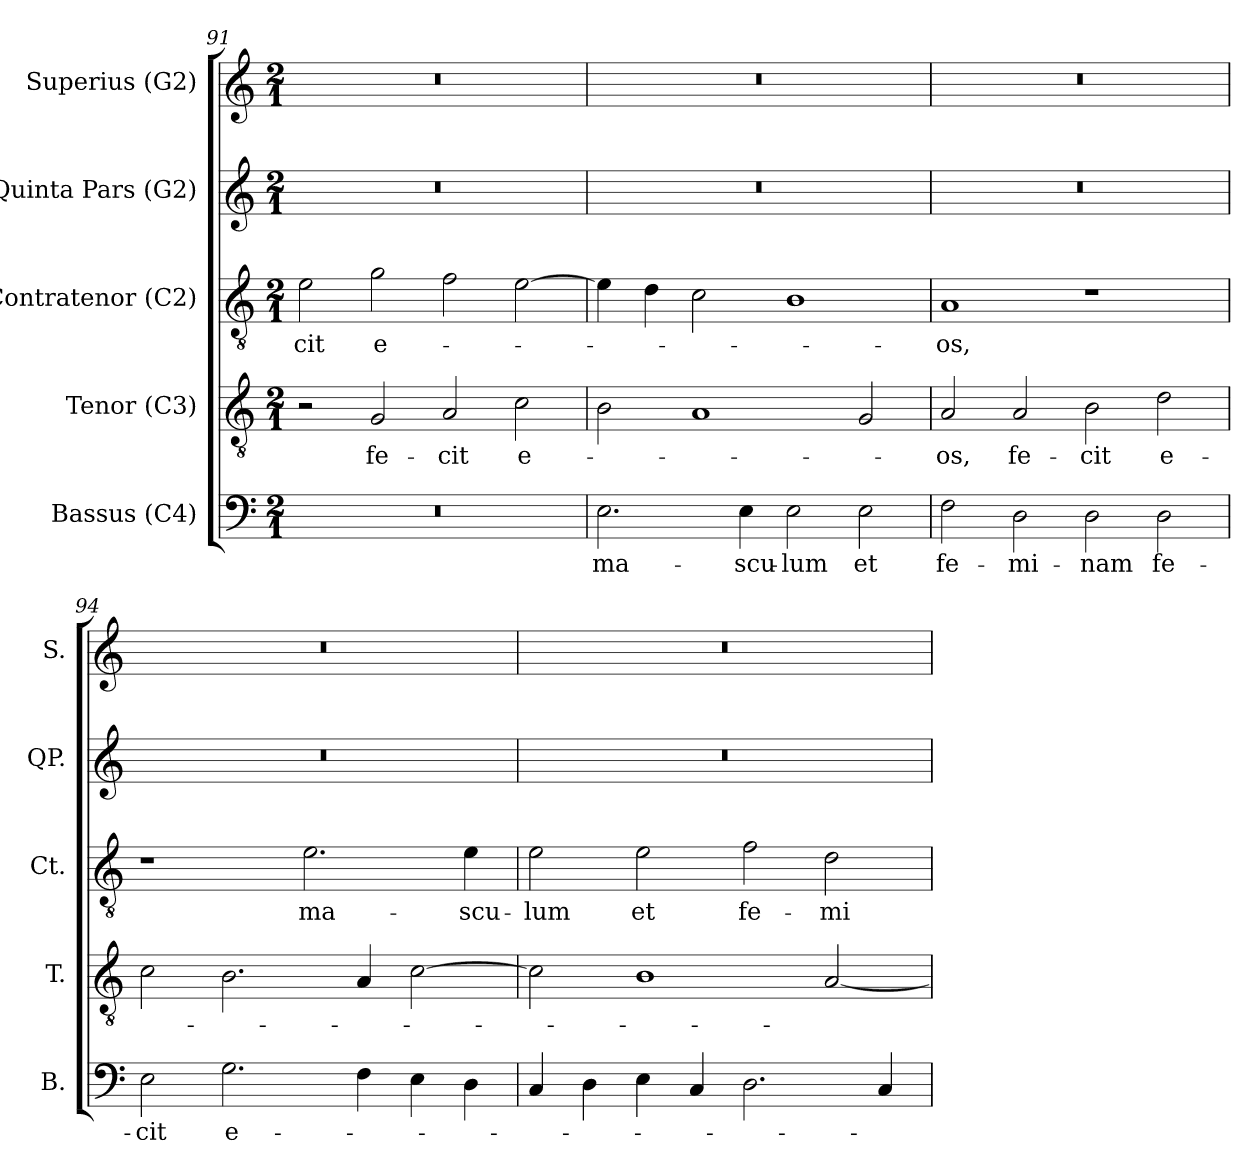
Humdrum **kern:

**kern	**text	**kern	**text	**kern	**text	**kern	**kern
*part5	*part5	*part4	*part4	*part3	*part3	*part2	*part1
*staff5	*staff5	*staff4	*staff4	*staff3	*staff3	*staff2	*staff1
*I"Bassus (C4)	*	*I"Tenor (C3)	*	*I"Contratenor (C2)	*	*I"Quinta Pars (G2)	*I"Superius (G2)
*I'B.	*	*I'T.	*	*I'Ct.	*	*I'QP.	*I'S.
!!LO:LB:g=z
*clefF4	*	*clefGv2	*	*clefGv2	*	*clefG2	*clefG2
*	*	*ITrd7c12	*	*ITrd7c12	*	*ITrd7c12	*
*k[]	*	*k[]	*	*k[]	*	*k[]	*k[]
*C:	*	*C:	*	*C:	*	*C:	*C:
*M2/1	*	*M2/1	*	*M2/1	*	*M2/1	*M2/1
=91	=91	=91	=91	=91	=91	=91	=91
!LO:N:vis=1	!	!	!	!	!	!	!
!	!	!	!	!	!LO:LY:b:color=#000000	!LO:N:vis=1	!LO:N:vis=1
0r	.	2r	.	2Ei\	-cit	0r	0r
!	!	!	!LO:LY:b:color=#000000	!	!	!	!
!	!	!	!	!	!LO:LY:b:color=#000000	!	!
.	.	2GGi/	fe-	2Gi\	e-	.	.
!	!	!	!LO:LY:b:color=#000000	!	!	!	!
.	.	2AAi/	-cit	2Fi\	.	.	.
!	!	!	!LO:LY:b:color=#000000	!	!	!	!
.	.	2Ci\	e-	[2Ei\	.	.	.
=92	=92	=92	=92	=92	=92	=92	=92
!	!LO:LY:b:color=#000000	!	!	!	!	!LO:N:vis=1	!LO:N:vis=1
2.Ei\	ma-	2BBi\	.	4Ei\]	.	0r	0r
.	.	.	.	4Di\	.	.	.
.	.	1AAi	.	2Ci\	.	.	.
!	!LO:LY:b:color=#000000	!	!	!	!	!	!
4Ei\	-scu-	.	.	.	.	.	.
!	!LO:LY:b:color=#000000	!	!	!	!	!	!
2Ei\	-lum	.	.	1BBi	.	.	.
!	!LO:LY:b:color=#000000	!	!	!	!	!	!
2Ei\	et	2GGi/	.	.	.	.	.
=93	=93	=93	=93	=93	=93	=93	=93
!	!LO:LY:b:color=#000000	!	!	!	!	!	!
!	!	!	!LO:LY:b:color=#000000	!	!	!	!
!	!	!	!	!	!LO:LY:b:color=#000000	!LO:N:vis=1	!LO:N:vis=1
2Fi\	fe-	2AAi/	-os,	1AAi	-os,	0r	0r
!	!LO:LY:b:color=#000000	!	!	!	!	!	!
!	!	!	!LO:LY:b:color=#000000	!	!	!	!
2Di\	-mi-	2AAi/	fe-	.	.	.	.
!	!LO:LY:b:color=#000000	!	!	!	!	!	!
!	!	!	!LO:LY:b:color=#000000	!	!	!	!
2Di\	-nam	2BBi\	-cit	1r	.	.	.
!	!LO:LY:b:color=#000000	!	!	!	!	!	!
!	!	!	!LO:LY:b:color=#000000	!	!	!	!
2Di\	fe-	2Di\	e-	.	.	.	.
=94	=94	=94	=94	=94	=94	=94	=94
!	!LO:LY:b:color=#000000	!	!	!	!	!LO:N:vis=1	!LO:N:vis=1
2Ei\	-cit	2Ci\	.	1r	.	0r	0r
!	!LO:LY:b:color=#000000	!	!	!	!	!	!
2.Gi\	e-	2.BBi\	.	.	.	.	.
!	!	!	!	!	!LO:LY:b:color=#000000	!	!
.	.	.	.	2.Ei\	ma-	.	.
4Fi\	.	4AAi/	.	.	.	.	.
4Ei\	.	[2Ci\	.	.	.	.	.
!	!	!	!	!	!LO:LY:b:color=#000000	!	!
4Di\	.	.	.	4Ei\	-scu-	.	.
!!LO:LB:g=z
=95	=95	=95	=95	=95	=95	=95	=95
!	!	!	!	!	!LO:LY:b:color=#000000	!LO:N:vis=1	!LO:N:vis=1
4Ci/	.	2Ci\]	.	2Ei\	-lum	0r	0r
4Di\	.	.	.	.	.	.	.
!	!	!	!	!	!LO:LY:b:color=#000000	!	!
4Ei\	.	1BBi	.	2Ei\	et	.	.
4Ci/	.	.	.	.	.	.	.
!	!	!	!	!	!LO:LY:b:color=#000000	!	!
2.Di\	.	.	.	2Fi\	fe-	.	.
!	!	!	!	!	!LO:LY:b:color=#000000	!	!
.	.	[2AAi/	.	2Di\	-mi-	.	.
4Ci/	.	.	.	.	.	.	.
=	=	=	=	=	=	=	=
*-	*-	*-	*-	*-	*-	*-	*-
